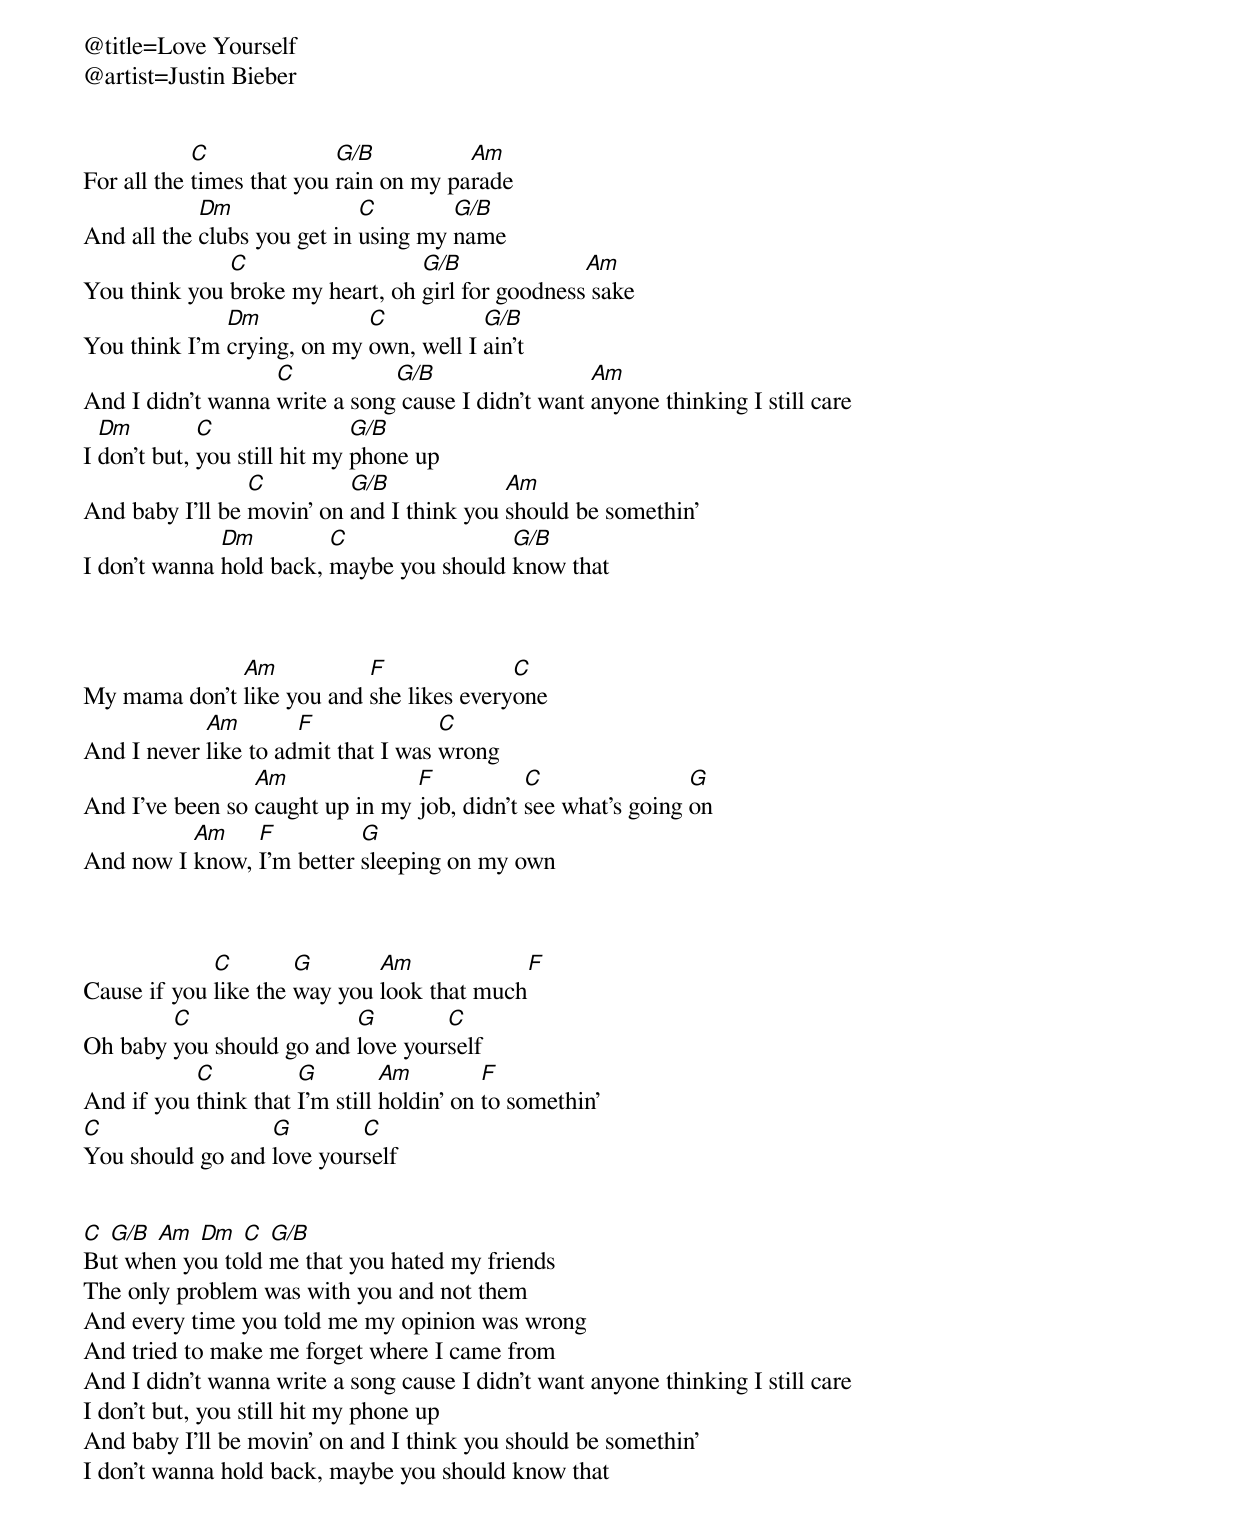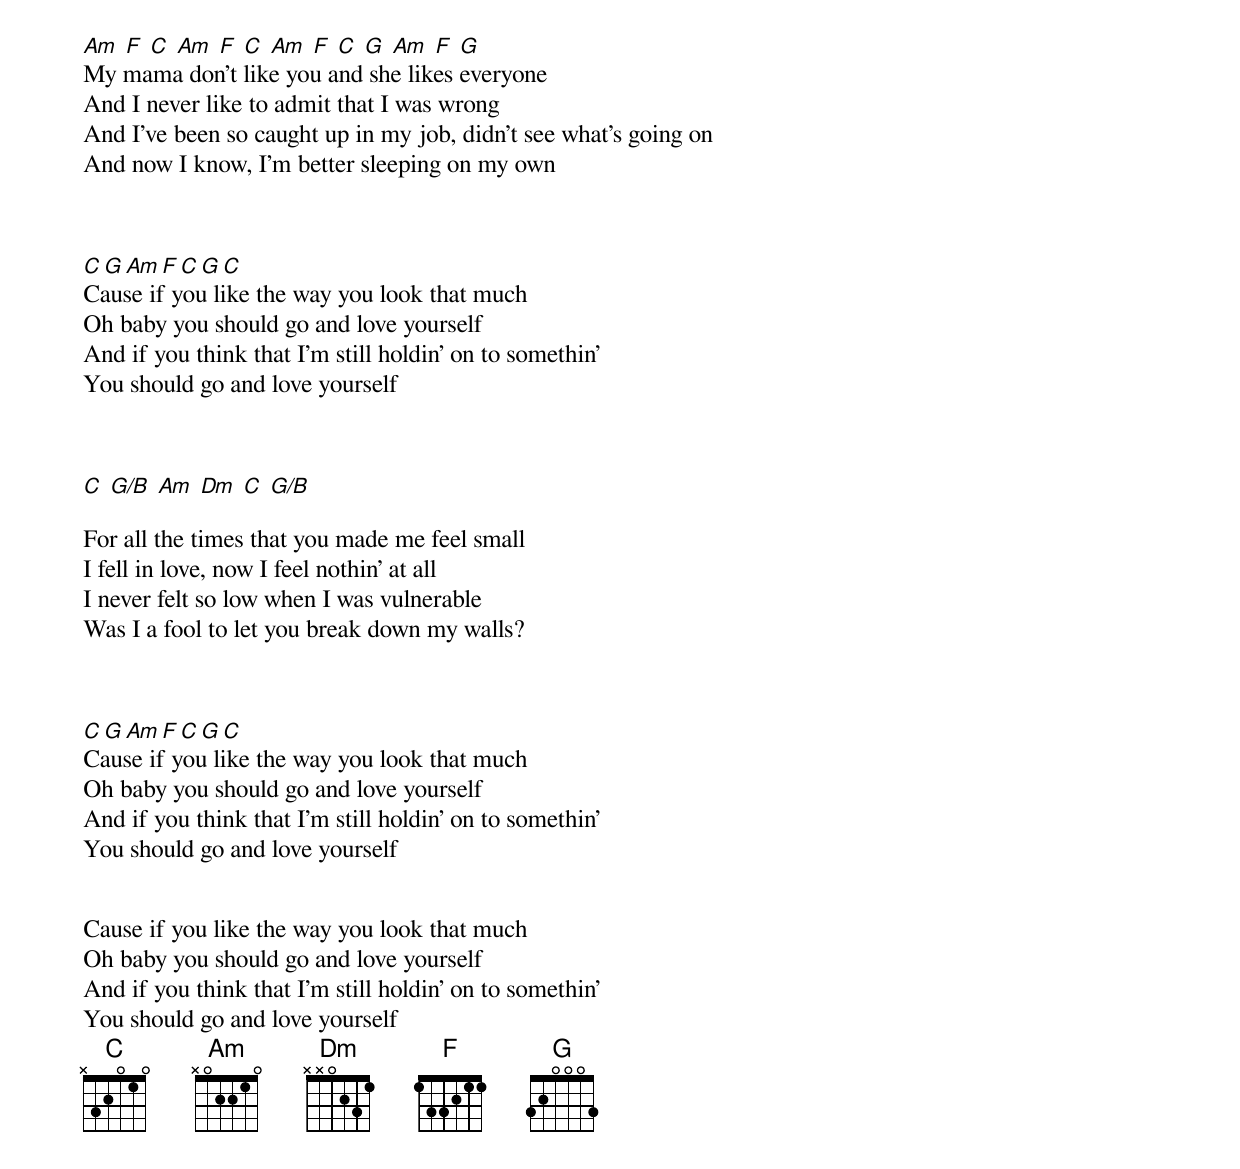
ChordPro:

@title=Love Yourself
@artist=Justin Bieber


For all the [C]times that you [G/B]rain on my pa[Am]rade
And all the [Dm]clubs you get in [C]using my [G/B]name
You think you [C]broke my heart, oh [G/B]girl for goodness[Am] sake
You think I'm [Dm]crying, on my [C]own, well I [G/B]ain't
And I didn't wanna [C]write a song[G/B] cause I didn't want [Am]anyone thinking I still care
I [Dm]don't but, [C]you still hit my [G/B]phone up
And baby I'll be [C]movin' on [G/B]and I think you [Am]should be somethin'
I don't wanna [Dm]hold back, [C]maybe you should [G/B]know that



My mama don't [Am]like you and [F]she likes every[C]one
And I never [Am]like to ad[F]mit that I was [C]wrong
And I've been so [Am]caught up in my [F]job, didn't [C]see what's going [G]on
And now I [Am]know, [F]I'm better [G]sleeping on my own



Cause if you [C]like the [G]way you [Am]look that much[F]
Oh baby [C]you should go and [G]love your[C]self
And if you [C]think that [G]I'm still [Am]holdin' on [F]to somethin'
[C]You should go and [G]love your[C]self


[C] [G/B] [Am] [Dm] [C] [G/B]
But when you told me that you hated my friends
The only problem was with you and not them
And every time you told me my opinion was wrong
And tried to make me forget where I came from
And I didn't wanna write a song cause I didn't want anyone thinking I still care
I don't but, you still hit my phone up
And baby I'll be movin' on and I think you should be somethin'
I don't wanna hold back, maybe you should know that



[Am] [F] [C] [Am] [F] [C] [Am] [F] [C] [G] [Am] [F] [G]
My mama don't like you and she likes everyone
And I never like to admit that I was wrong
And I've been so caught up in my job, didn't see what's going on
And now I know, I'm better sleeping on my own



[C][G][Am][F][C][G][C]
Cause if you like the way you look that much
Oh baby you should go and love yourself
And if you think that I'm still holdin' on to somethin'
You should go and love yourself



[C] [G/B] [Am] [Dm] [C] [G/B]

For all the times that you made me feel small
I fell in love, now I feel nothin' at all
I never felt so low when I was vulnerable
Was I a fool to let you break down my walls?



[C][G][Am][F][C][G][C]
Cause if you like the way you look that much
Oh baby you should go and love yourself
And if you think that I'm still holdin' on to somethin'
You should go and love yourself


Cause if you like the way you look that much
Oh baby you should go and love yourself
And if you think that I'm still holdin' on to somethin'
You should go and love yourself
